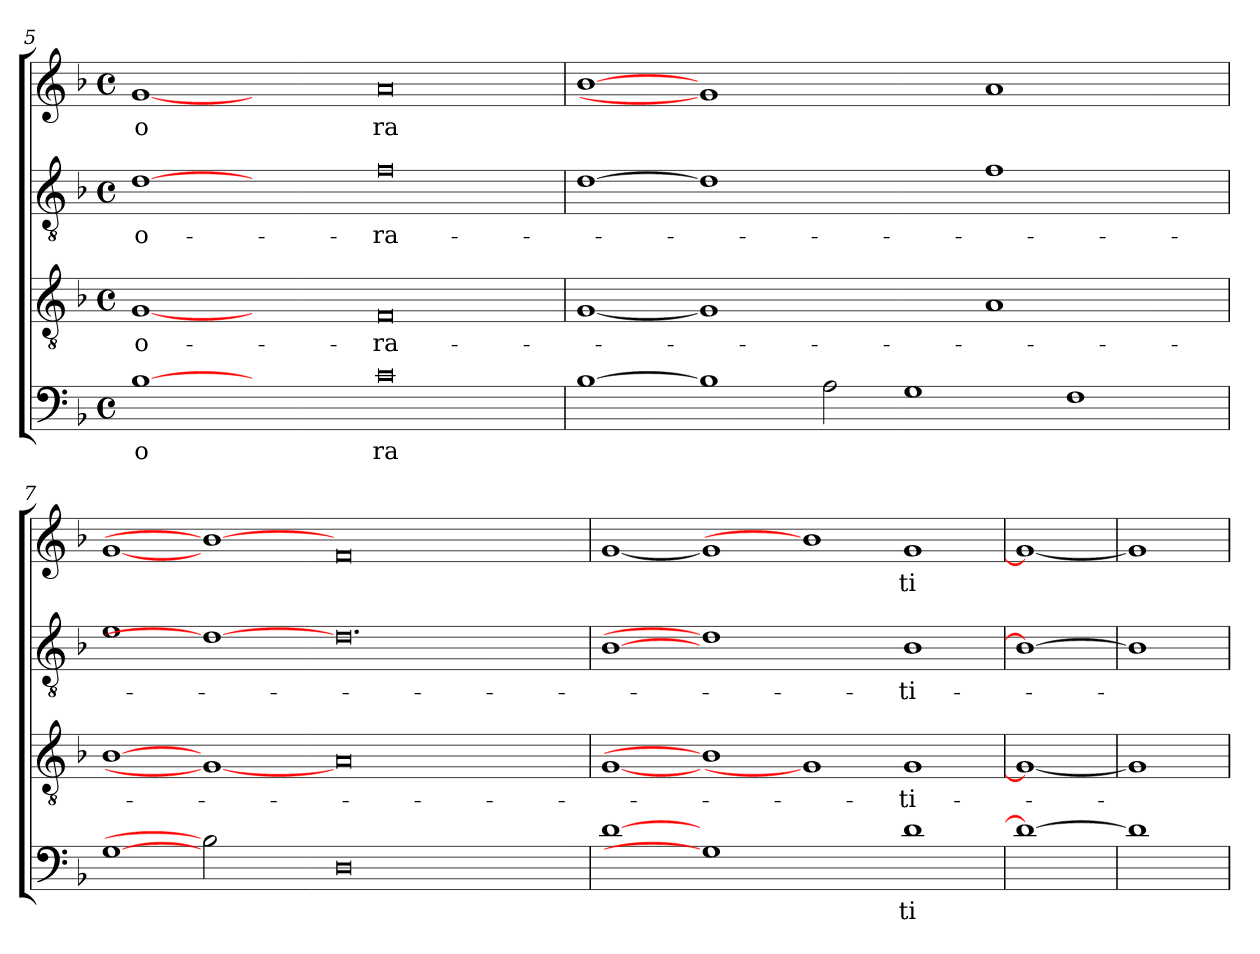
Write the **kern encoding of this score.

**kern	**text	**kern	**text	**kern	**text	**kern	**text
*part4	*part4	*part3	*part3	*part2	*part2	*part1	*part1
*staff4	*staff4	*staff3	*staff3	*staff2	*staff2	*staff1	*staff1
!!LO:LB:g=z
*clefF4	*	*clefGv2	*	*clefGv2	*	*clefG2	*
*k[b-]	*	*k[b-]	*	*k[b-]	*	*k[b-]	*
*F:	*	*F:	*	*F:	*	*F:	*
*M4/4	*	*M4/4	*	*M4/4	*	*M4/4	*
*met(c)	*	*met(c)	*	*met(c)	*	*met(c)	*
=5	=5	=5	=5	=5	=5	=5	=5
!	!LO:LY:b	!	!LO:LY:b	!	!LO:LY:b	!	!LO:LY:b
[1B-	-o	[1G	o-	[1d	o-	[1g	o
1ryy	.	1ryy	.	1ryy	.	1ryy	.
!	!LO:LY:b	!	!LO:LY:b	!	!LO:LY:b	!	!LO:LY:b
0c	ra	0F	-ra-	0f	-ra-	0a	ra
=6	=6	=6	=6	=6	=6	=6	=6
[1B-	.	[1G	.	[1d	.	[1b-	.
1B-]	.	1G]	.	1d]	.	1g]	.
2A\	.	1ryy	.	1ryy	.	1ryy	.
1G	.	.	.	.	.	.	.
.	.	1A	.	1f	.	1a	.
1F	.	.	.	.	.	.	.
.	.	2ryy	.	2ryy	.	2ryy	.
=7	=7	=7	=7	=7	=7	=7	=7
[1G	.	[1B-	.	1e	.	[1g	.
2B-]	.	1G_	.	1d_	.	1b-_	.
2ryy	.	.	.	.	.	.	.
0D	.	0A	.	0.d	.	0f	.
1ryy	.	1ryy	.	.	.	1ryy	.
=8	=8	=8	=8	=8	=8	=8	=8
[1d	.	[1G	.	[1B-	.	[1g	.
1G]	.	1B-]	.	1d]	.	1g]	.
1ryy	.	1G]	.	1ryy	.	1b-]	.
!	!LO:LY:b	!	!LO:LY:b	!	!LO:LY:b	!	!LO:LY:b
1d	ti	1G	-ti-	1B-	-ti-	1g	ti
=9	=9	=9	=9	=9	=9	=9	=9
1d_	.	1G_	.	1B-_	.	1g_	.
=10	=10	=10	=10	=10	=10	=10	=10
1d]	.	1G]	.	1B-]	.	1g]	.
=	=	=	=	=	=	=	=
*-	*-	*-	*-	*-	*-	*-	*-
